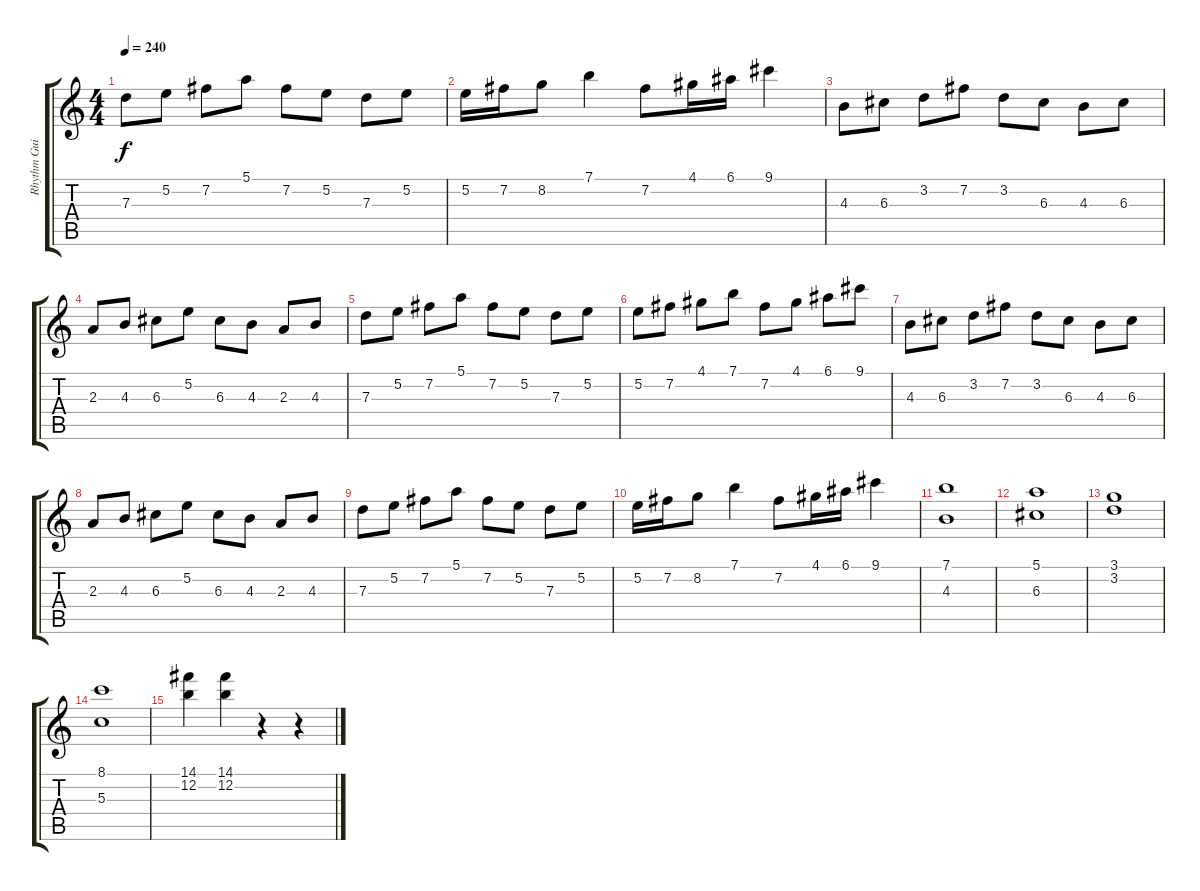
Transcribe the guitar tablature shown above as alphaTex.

\track ("Rhythm Guitar" "Rhythm Gui") {instrument distortionguitar}
\staff {score tabs}
\tuning (E4 B3 G3 D3 A2 E2) {hide}
\ts (4 4)
\tempo 240
\clef g2
\ks c
7.3.8{dy f} 5.2.8 7.2.8 5.1.8 7.2.8 5.2.8 7.3.8 5.2.8 |
5.2.16 7.2.16 8.2.8 7.1.4 7.2.8 4.1.16 6.1.16 9.1.4 |
4.3.8 6.3.8 3.2.8 7.2.8 3.2.8 6.3.8 4.3.8 6.3.8 |
2.3.8 4.3.8 6.3.8 5.2.8 6.3.8 4.3.8 2.3.8 4.3.8 |
7.3.8 5.2.8 7.2.8 5.1.8 7.2.8 5.2.8 7.3.8 5.2.8 |
5.2.8 7.2.8 4.1.8 7.1.8 7.2.8 4.1.8 6.1.8 9.1.8 |
4.3.8 6.3.8 3.2.8 7.2.8 3.2.8 6.3.8 4.3.8 6.3.8 |
2.3.8 4.3.8 6.3.8 5.2.8 6.3.8 4.3.8 2.3.8 4.3.8 |
7.3.8 5.2.8 7.2.8 5.1.8 7.2.8 5.2.8 7.3.8 5.2.8 |
5.2.16 7.2.16 8.2.8 7.1.4 7.2.8 4.1.16 6.1.16 9.1.4 |
(7.1 4.3).1 |
(5.1 6.3).1 |
(3.1 3.2).1 |
(8.1 5.3).1 |
(14.1 12.2).4 (14.1 12.2).4 r.4 r.4
